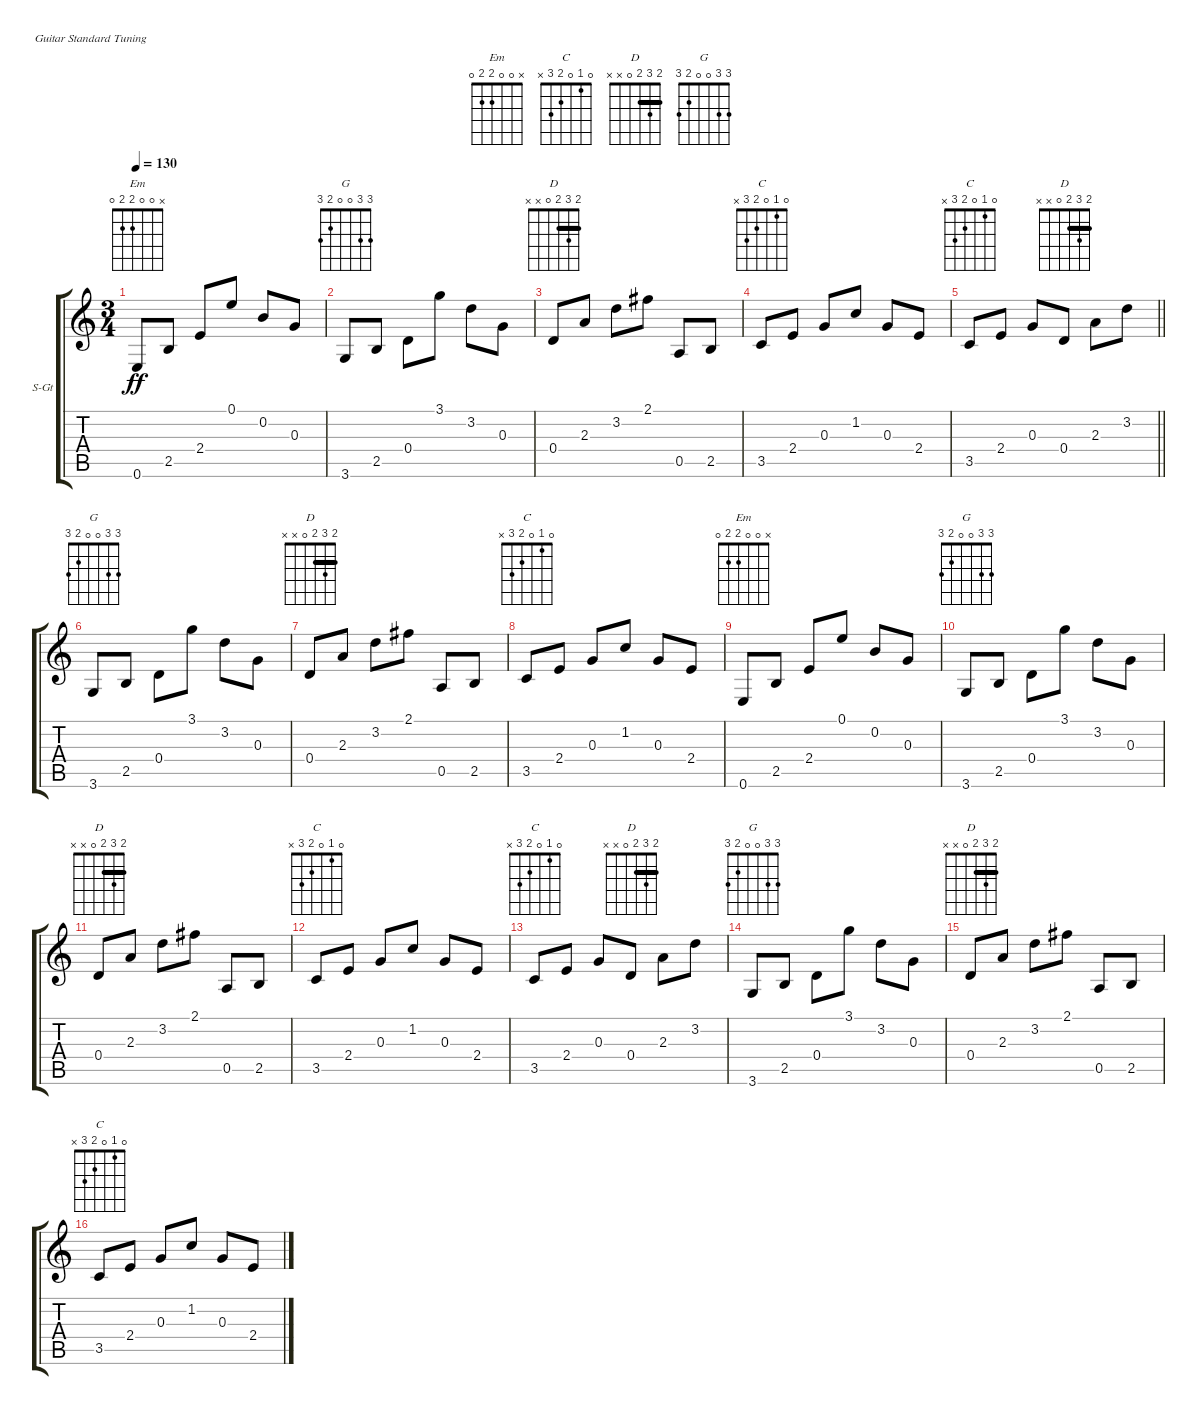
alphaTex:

\defaultSystemsLayout 4
\bracketExtendMode groupsimilarinstruments
\firstSystemTrackNameOrientation horizontal
\otherSystemsTrackNameOrientation horizontal
\chordDiagramsInScore
\track ("Steel Guitar" "S-Gt") {instrument acousticguitarsteel}
\staff {score tabs}
\tuning (E4 B3 G3 D3 A2 E2)
\chord ("Em" x 0 0 2 2 0)
\chord ("C" 0 1 0 2 3 x)
\chord ("D" 2 3 2 0 x x) {barre 2}
\chord ("G" 3 3 0 0 2 3)
\ts (3 4)
\tempo 130
\clef g2
\ks c
0.6.8{ch "Em" dy ff} 2.5.8 2.4.8 0.1.8 0.2.8 0.3.8 |
3.6.8{ch "G"} 2.5.8 0.4.8 3.1.8 3.2.8 0.3.8 |
0.4.8{ch "D"} 2.3.8 3.2.8 2.1.8 0.5.8 2.5.8 |
3.5.8{ch "C"} 2.4.8 0.3.8 1.2.8 0.3.8 2.4.8 |
\barLineRight lightlight
3.5.8{ch "C"} 2.4.8 0.3.8 0.4.8{ch "D"} 2.3.8 3.2.8 |
3.6.8{ch "G"} 2.5.8 0.4.8 3.1.8 3.2.8 0.3.8 |
0.4.8{ch "D"} 2.3.8 3.2.8 2.1.8 0.5.8 2.5.8 |
3.5.8{ch "C"} 2.4.8 0.3.8 1.2.8 0.3.8 2.4.8 |
0.6.8{ch "Em"} 2.5.8 2.4.8 0.1.8 0.2.8 0.3.8 |
3.6.8{ch "G"} 2.5.8 0.4.8 3.1.8 3.2.8 0.3.8 |
0.4.8{ch "D"} 2.3.8 3.2.8 2.1.8 0.5.8 2.5.8 |
3.5.8{ch "C"} 2.4.8 0.3.8 1.2.8 0.3.8 2.4.8 |
3.5.8{ch "C"} 2.4.8 0.3.8 0.4.8{ch "D"} 2.3.8 3.2.8 |
3.6.8{ch "G"} 2.5.8 0.4.8 3.1.8 3.2.8 0.3.8 |
0.4.8{ch "D"} 2.3.8 3.2.8 2.1.8 0.5.8 2.5.8 |
3.5.8{ch "C"} 2.4.8 0.3.8 1.2.8 0.3.8 2.4.8
